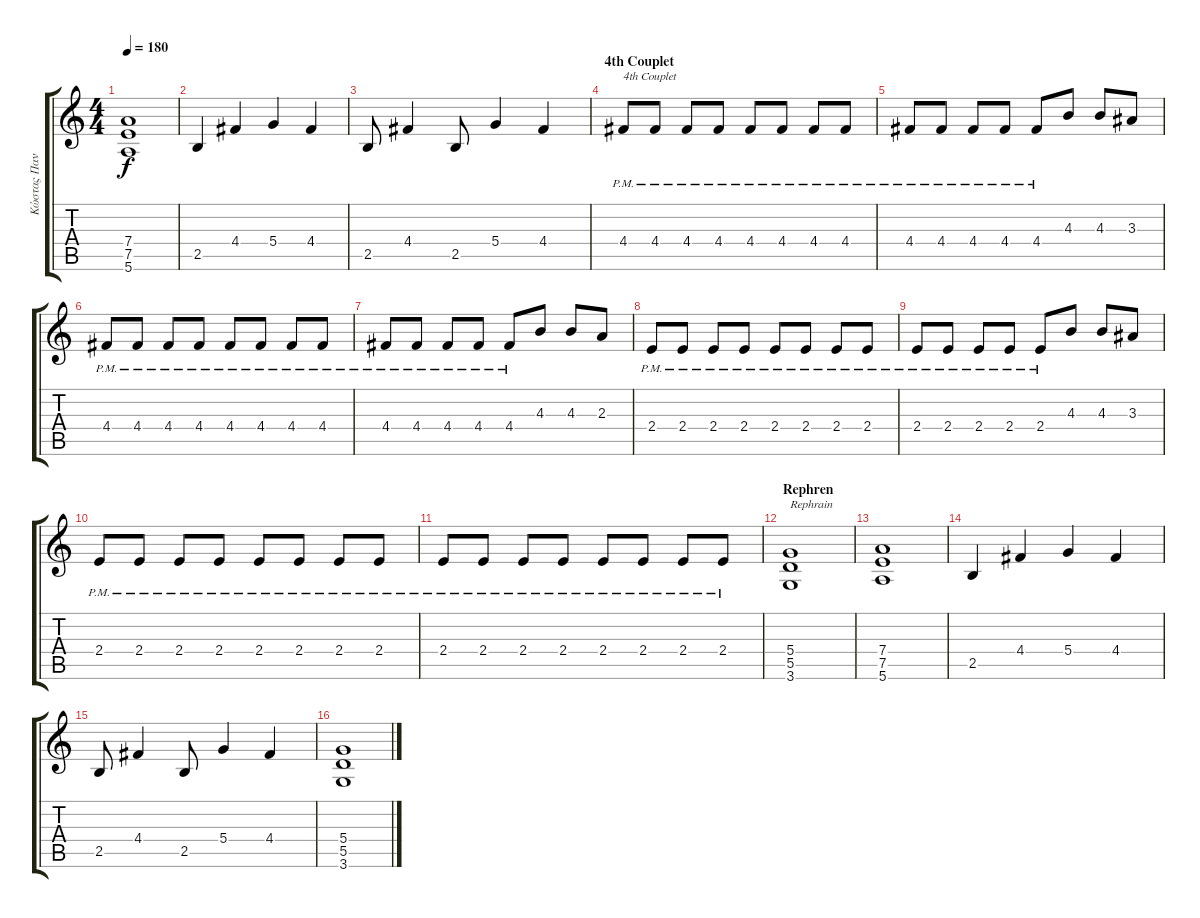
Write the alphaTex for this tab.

\track ("Κώστας Παντέλης (Kostas pantelis)" "Κώστας Παν") {instrument distortionguitar}
\staff {score tabs}
\tuning (E4 B3 G3 D3 A2 E2) {hide}
\ts (4 4)
\tempo 180
\clef g2
\ks c
(7.4 7.5 5.6).1{dy f} |
2.5.4 4.4.4 5.4.4 4.4.4 |
2.5.8 4.4.4 2.5.8 5.4.4 4.4.4 |
\section ("" "4th Couplet")
4.4{pm}.8{txt "4th Couplet "} 4.4{pm}.8 4.4{pm}.8 4.4{pm}.8 4.4{pm}.8 4.4{pm}.8 4.4{pm}.8 4.4{pm}.8 |
4.4{pm}.8 4.4{pm}.8 4.4{pm}.8 4.4{pm}.8 4.4{pm}.8 4.3.8 4.3.8 3.3.8 |
4.4{pm}.8 4.4{pm}.8 4.4{pm}.8 4.4{pm}.8 4.4{pm}.8 4.4{pm}.8 4.4{pm}.8 4.4{pm}.8 |
4.4{pm}.8 4.4{pm}.8 4.4{pm}.8 4.4{pm}.8 4.4{pm}.8 4.3.8 4.3.8 2.3.8 |
2.4{pm}.8 2.4{pm}.8 2.4{pm}.8 2.4{pm}.8 2.4{pm}.8 2.4{pm}.8 2.4{pm}.8 2.4{pm}.8 |
2.4{pm}.8 2.4{pm}.8 2.4{pm}.8 2.4{pm}.8 2.4{pm}.8 4.3.8 4.3.8 3.3.8 |
2.4{pm}.8 2.4{pm}.8 2.4{pm}.8 2.4{pm}.8 2.4{pm}.8 2.4{pm}.8 2.4{pm}.8 2.4{pm}.8 |
2.4{pm}.8 2.4{pm}.8 2.4{pm}.8 2.4{pm}.8 2.4{pm}.8 2.4{pm}.8 2.4{pm}.8 2.4{pm}.8 |
\section ("" "Rephren")
(5.4 5.5 3.6).1{txt "Rephrain"} |
(7.4 7.5 5.6).1 |
2.5.4 4.4.4 5.4.4 4.4.4 |
2.5.8 4.4.4 2.5.8 5.4.4 4.4.4 |
(5.4 5.5 3.6).1
